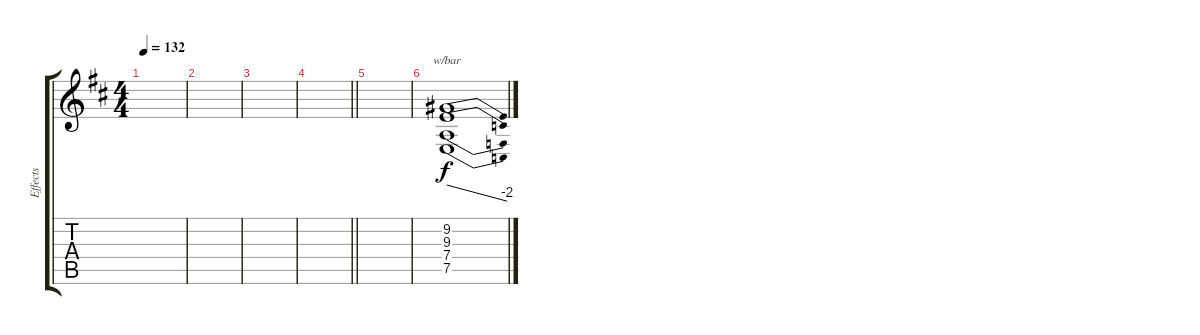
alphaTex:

\track ("Effects" "Effects") {instrument lead2sawtooth}
\staff {score tabs}
\tuning (E4 B3 G3 D3 A2 E2) {hide}
\ts (4 4)
\tempo 132
\clef g2
\ks d
|
|
|
\barLineRight lightlight
|
|
(9.2 9.3 7.4 7.5).1{tbe (dive default 0 0 60 -8) volume 0 instrument applause}
